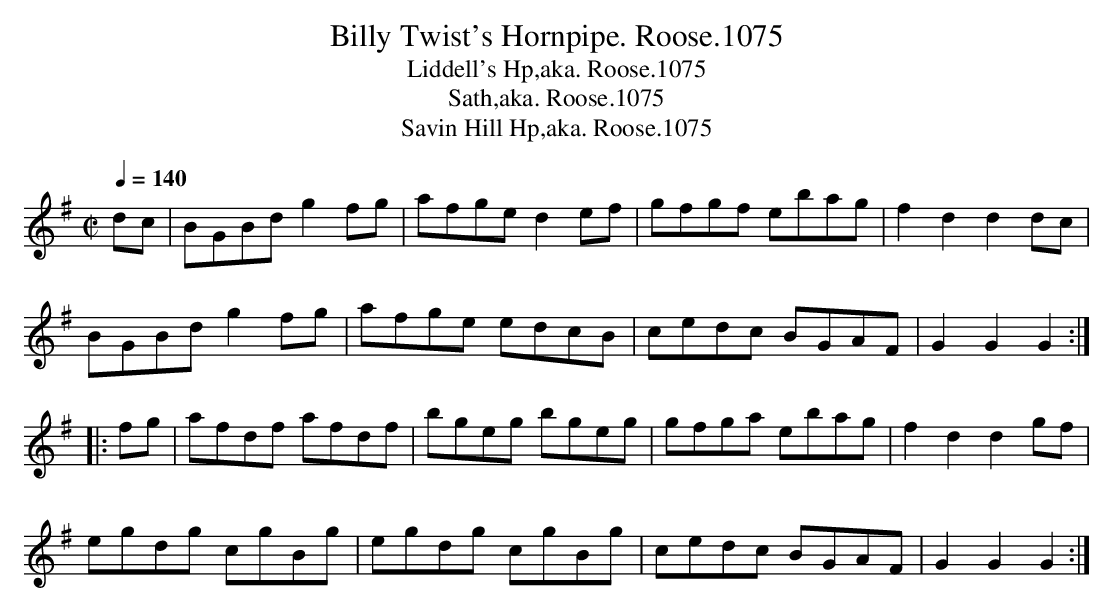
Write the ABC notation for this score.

X:1
T:Billy Twist's Hornpipe. Roose.1075
T:Liddell's Hp,aka. Roose.1075
T:Sath,aka. Roose.1075
T:Savin Hill Hp,aka. Roose.1075
Q:1/4=140
M:C|
L:1/8
K:G
dc|BGBd g2 fg|afge d2 ef|gfgf ebag|f2 d2 d2 dc|
BGBd g2 fg|afge edcB|cedc BGAF|G2 G2 G2:|
|:fg|afdf afdf|bgeg bgeg|gfga ebag|f2 d2 d2 gf|
egdg cgBg|egdg cgBg|cedc BGAF|G2 G2 G2:|
